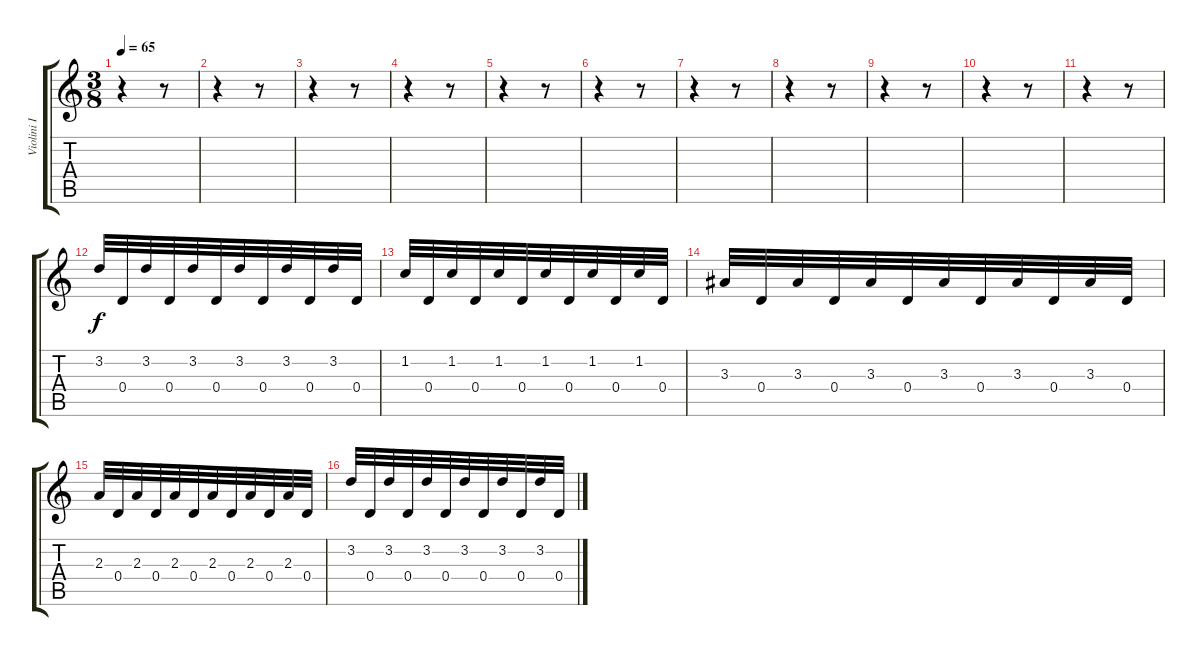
\track ("Violini I" "Violini I") {instrument distortionguitar}
\staff {score tabs}
\tuning (E4 B3 G3 D3 A2 E2) {hide}
\ts (3 8)
\tempo 65
\clef g2
\ks c
r.4{dy f} r.8 |
r.4 r.8 |
r.4 r.8 |
r.4 r.8 |
r.4 r.8 |
r.4 r.8 |
r.4 r.8 |
r.4 r.8 |
r.4 r.8 |
r.4 r.8 |
r.4 r.8 |
3.2.32 0.4.32 3.2.32 0.4.32 3.2.32 0.4.32 3.2.32 0.4.32 3.2.32 0.4.32 3.2.32 0.4.32 |
1.2.32 0.4.32 1.2.32 0.4.32 1.2.32 0.4.32 1.2.32 0.4.32 1.2.32 0.4.32 1.2.32 0.4.32 |
3.3.32 0.4.32 3.3.32 0.4.32 3.3.32 0.4.32 3.3.32 0.4.32 3.3.32 0.4.32 3.3.32 0.4.32 |
2.3.32 0.4.32 2.3.32 0.4.32 2.3.32 0.4.32 2.3.32 0.4.32 2.3.32 0.4.32 2.3.32 0.4.32 |
3.2.32 0.4.32 3.2.32 0.4.32 3.2.32 0.4.32 3.2.32 0.4.32 3.2.32 0.4.32 3.2.32 0.4.32
